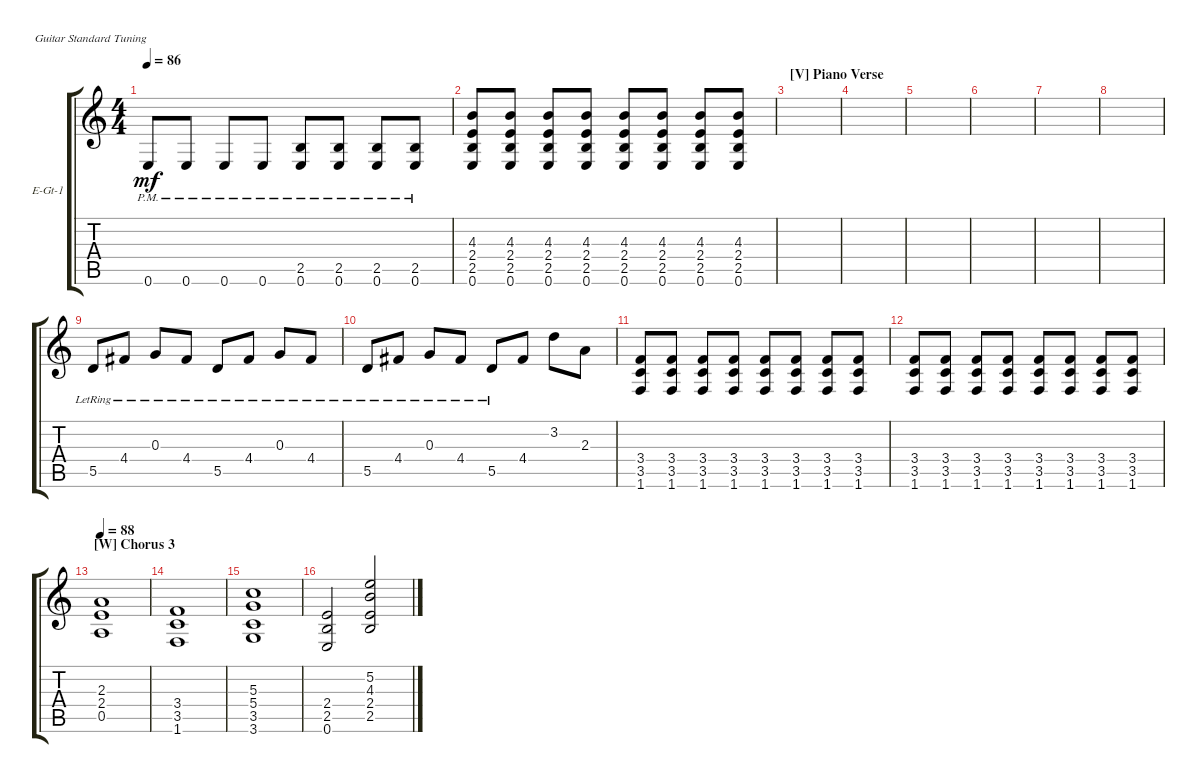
\defaultSystemsLayout 4
\bracketExtendMode groupsimilarinstruments
\firstSystemTrackNameOrientation horizontal
\otherSystemsTrackNameOrientation horizontal
\track ("Electric Guitar 1" "E-Gt-1") {instrument distortionguitar}
\staff {score tabs}
\tuning (E4 B3 G3 D3 A2 E2)
\ts (4 4)
\tempo 86
\clef g2
\ks c
0.6{pm}.8{dy mf} 0.6{pm}.8 0.6{pm}.8 0.6{pm}.8 (0.6{pm} 2.5).8 (0.6{pm} 2.5).8 (0.6{pm} 2.5).8 (0.6{pm} 2.5).8 |
(0.6 2.5 2.4 4.3).8 (0.6 2.5 2.4 4.3).8 (0.6 2.5 2.4 4.3).8 (0.6 2.5 2.4 4.3).8 (0.6 2.5 2.4 4.3).8 (0.6 2.5 2.4 4.3).8 (0.6 2.5 2.4 4.3).8 (0.6 2.5 2.4 4.3).8 |
\section ("V" "Piano Verse")
|
|
|
|
|
|
5.5{lr}.8 4.4{lr}.8 0.3{lr}.8 4.4{lr}.8 5.5{lr}.8 4.4{lr}.8 0.3{lr}.8 4.4{lr}.8 |
5.5{lr}.8 4.4{lr}.8 0.3{lr}.8 4.4{lr}.8 5.5{lr}.8 4.4.8 3.2.8 2.3.8 |
(1.6 3.5 3.4).8 (1.6 3.5 3.4).8 (1.6 3.5 3.4).8 (1.6 3.5 3.4).8 (1.6 3.5 3.4).8 (1.6 3.5 3.4).8 (1.6 3.5 3.4).8 (1.6 3.5 3.4).8 |
(1.6 3.5 3.4).8 (1.6 3.5 3.4).8 (1.6 3.5 3.4).8 (1.6 3.5 3.4).8 (1.6 3.5 3.4).8 (1.6 3.5 3.4).8 (1.6 3.5 3.4).8 (1.6 3.5 3.4).8 |
\section ("W" "Chorus 3")
\tempo 88
(0.5 2.4 2.3).1 |
(3.4 3.5 1.6).1 |
(3.6 3.5 5.4 5.3).1 |
(2.4 2.5 0.6).2 (2.5 2.4 4.3 5.2).2
